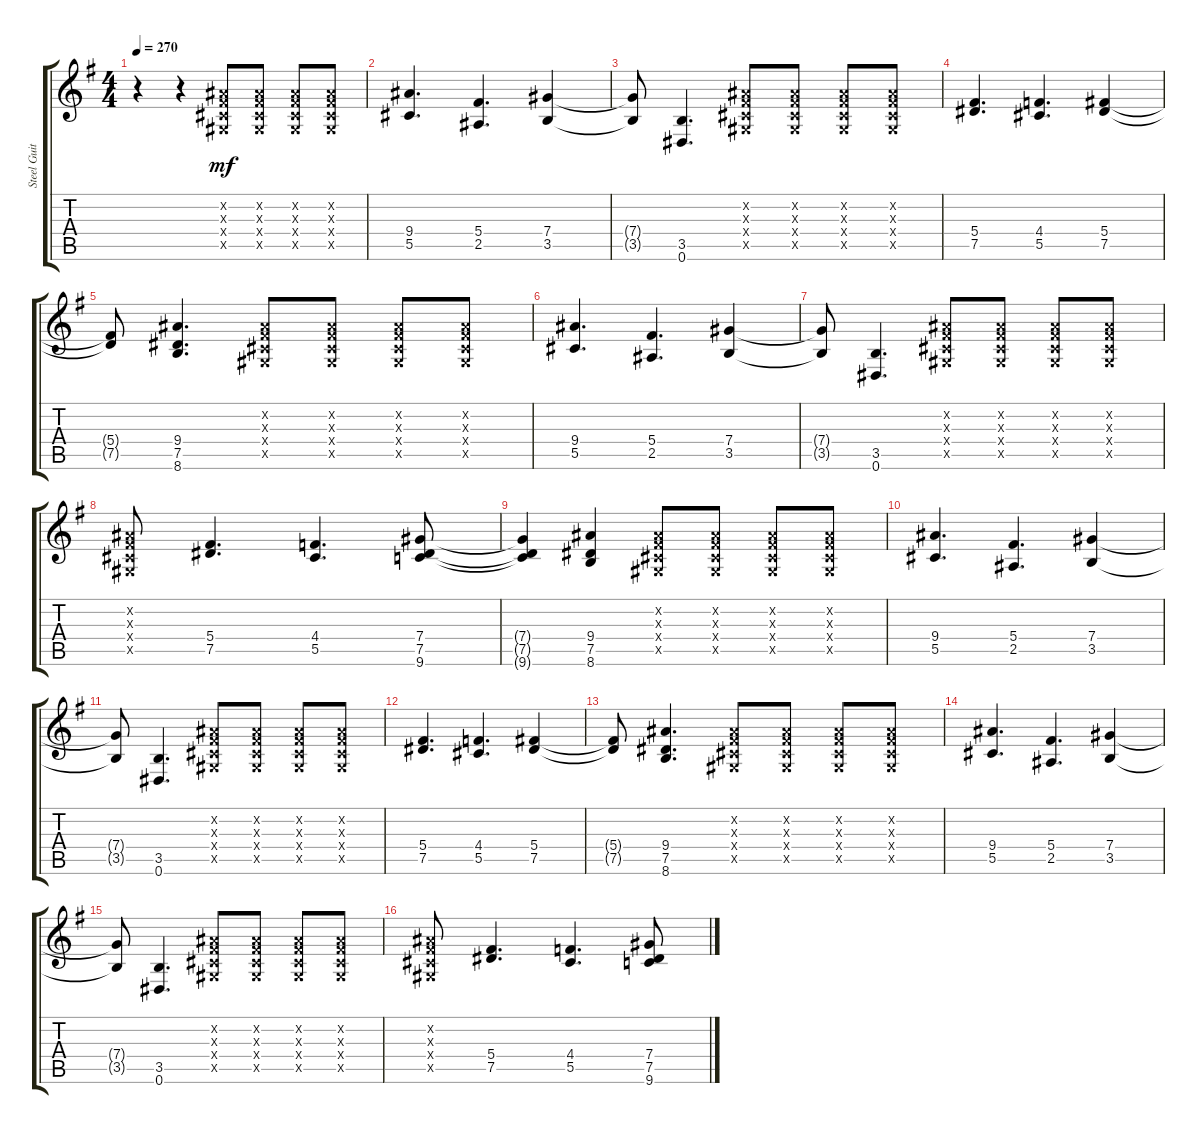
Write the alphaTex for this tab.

\track ("Steel Guitar" "Steel Guit") {instrument acousticguitarsteel}
\staff {score tabs}
\tuning (Eb4 Bb3 Gb3 Db3 Ab2 Eb2) {hide}
\ts (4 4)
\tempo 270
\clef g2
\ks eminor
r.4{dy mf instrument acousticguitarsteel} r.4 (0.2{x} 0.3{x} 0.4{x} 0.5{x}).8 (0.2{x} 0.3{x} 0.4{x} 0.5{x}).8 (0.2{x} 0.3{x} 0.4{x} 0.5{x}).8 (0.2{x} 0.3{x} 0.4{x} 0.5{x}).8 |
(9.4 5.5).4{d} (5.4 2.5).4{d} (7.4 3.5).4 |
(7.4{t} 3.5{t}).8 (3.5 0.6).4{d} (0.2{x} 0.3{x} 0.4{x} 0.5{x}).8 (0.2{x} 0.3{x} 0.4{x} 0.5{x}).8 (0.2{x} 0.3{x} 0.4{x} 0.5{x}).8 (0.2{x} 0.3{x} 0.4{x} 0.5{x}).8 |
(5.4 7.5).4{d} (4.4 5.5).4{d} (5.4 7.5).4 |
(5.4{t} 7.5{t}).8 (9.4 7.5 8.6).4{d} (0.2{x} 0.3{x} 0.4{x} 0.5{x}).8 (0.2{x} 0.3{x} 0.4{x} 0.5{x}).8 (0.2{x} 0.3{x} 0.4{x} 0.5{x}).8 (0.2{x} 0.3{x} 0.4{x} 0.5{x}).8 |
(9.4 5.5).4{d} (5.4 2.5).4{d} (7.4 3.5).4 |
(7.4{t} 3.5{t}).8 (3.5 0.6).4{d} (0.2{x} 0.3{x} 0.4{x} 0.5{x}).8 (0.2{x} 0.3{x} 0.4{x} 0.5{x}).8 (0.2{x} 0.3{x} 0.4{x} 0.5{x}).8 (0.2{x} 0.3{x} 0.4{x} 0.5{x}).8 |
(0.2{x} 0.3{x} 0.4{x} 0.5{x}).8 (5.4 7.5).4{d} (4.4 5.5).4{d} (7.4 7.5 9.6).8 |
(7.4{t} 7.5{t} 9.6{t}).4 (9.4 7.5 8.6).4 (0.2{x} 0.3{x} 0.4{x} 0.5{x}).8 (0.2{x} 0.3{x} 0.4{x} 0.5{x}).8 (0.2{x} 0.3{x} 0.4{x} 0.5{x}).8 (0.2{x} 0.3{x} 0.4{x} 0.5{x}).8 |
(9.4 5.5).4{d} (5.4 2.5).4{d} (7.4 3.5).4 |
(7.4{t} 3.5{t}).8 (3.5 0.6).4{d} (0.2{x} 0.3{x} 0.4{x} 0.5{x}).8 (0.2{x} 0.3{x} 0.4{x} 0.5{x}).8 (0.2{x} 0.3{x} 0.4{x} 0.5{x}).8 (0.2{x} 0.3{x} 0.4{x} 0.5{x}).8 |
(5.4 7.5).4{d} (4.4 5.5).4{d} (5.4 7.5).4 |
(5.4{t} 7.5{t}).8 (9.4 7.5 8.6).4{d} (0.2{x} 0.3{x} 0.4{x} 0.5{x}).8 (0.2{x} 0.3{x} 0.4{x} 0.5{x}).8 (0.2{x} 0.3{x} 0.4{x} 0.5{x}).8 (0.2{x} 0.3{x} 0.4{x} 0.5{x}).8 |
(9.4 5.5).4{d} (5.4 2.5).4{d} (7.4 3.5).4 |
(7.4{t} 3.5{t}).8 (3.5 0.6).4{d} (0.2{x} 0.3{x} 0.4{x} 0.5{x}).8 (0.2{x} 0.3{x} 0.4{x} 0.5{x}).8 (0.2{x} 0.3{x} 0.4{x} 0.5{x}).8 (0.2{x} 0.3{x} 0.4{x} 0.5{x}).8 |
(0.2{x} 0.3{x} 0.4{x} 0.5{x}).8 (5.4 7.5).4{d} (4.4 5.5).4{d} (7.4 7.5 9.6).8
